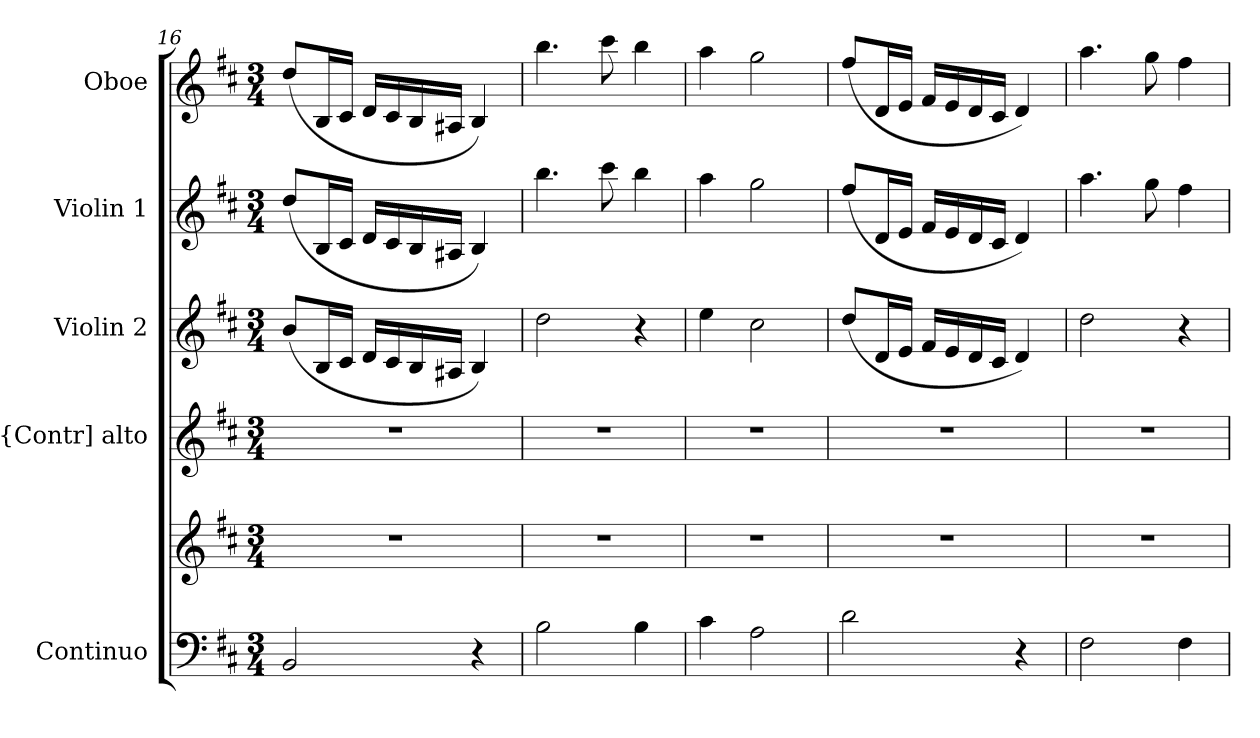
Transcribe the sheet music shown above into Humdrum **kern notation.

**kern	**kern	**kern	**kern	**kern	**kern
*part5	*part5	*part4	*part3	*part2	*part1
*staff6	*staff5	*staff4	*staff3	*staff2	*staff1
*I"Continuo	*	*I"{Contr] alto	*I"Violin 2	*I"Violin 1	*I"Oboe
*I'Cont.	*	*I'A.	*I'Vln. 2	*I'Vln. 1	*I'Ob.
*clefF4	*clefG2	*clefG2	*clefG2	*clefG2	*clefG2
*k[f#c#]	*k[f#c#]	*k[f#c#]	*k[f#c#]	*k[f#c#]	*k[f#c#]
*D:	*D:	*D:	*D:	*D:	*D:
*M3/4	*M3/4	*M3/4	*M3/4	*M3/4	*M3/4
=16	=16	=16	=16	=16	=16
!	!LO:N:vis=1	!LO:N:vis=1	!	!	!
2BBi/	2.r	2.r	(8bi/L	(8ddi/L	(8ddi/L
.	.	.	16Bi/L	16Bi/L	16Bi/L
.	.	.	16c#i/JJ	16c#i/JJ	16c#i/JJ
.	.	.	16di/LL	16di/LL	16di/LL
.	.	.	16c#i/	16c#i/	16c#i/
.	.	.	16Bi/	16Bi/	16Bi/
.	.	.	16A#Xi/JJ	16A#Xi/JJ	16A#Xi/JJ
4r	.	.	4Bi/)	4Bi/)	4Bi/)
=17	=17	=17	=17	=17	=17
!	!LO:N:vis=1	!LO:N:vis=1	!	!	!
2Bi\	2.r	2.r	2ddi\	4.bbi\	4.bbi\
.	.	.	.	8ccc#i\	8ccc#i\
4Bi\	.	.	4r	4bbi\	4bbi\
=18	=18	=18	=18	=18	=18
!	!LO:N:vis=1	!LO:N:vis=1	!	!	!
4c#i\	2.r	2.r	4eei\	4aai\	4aai\
2Ai\	.	.	2cc#i\	2ggi\	2ggi\
=19	=19	=19	=19	=19	=19
!	!LO:N:vis=1	!LO:N:vis=1	!	!	!
2di\	2.r	2.r	(8ddi/L	(8ff#i/L	(8ff#i/L
.	.	.	16di/L	16di/L	16di/L
.	.	.	16ei/JJ	16ei/JJ	16ei/JJ
.	.	.	16f#i/LL	16f#i/LL	16f#i/LL
.	.	.	16ei/	16ei/	16ei/
.	.	.	16di/	16di/	16di/
.	.	.	16c#i/JJ	16c#i/JJ	16c#i/JJ
4r	.	.	4di/)	4di/)	4di/)
=20	=20	=20	=20	=20	=20
!	!LO:N:vis=1	!LO:N:vis=1	!	!	!
2F#i\	2.r	2.r	2ddi\	4.aai\	4.aai\
.	.	.	.	8ggi\	8ggi\
4F#i\	.	.	4r	4ff#i\	4ff#i\
=	=	=	=	=	=
*-	*-	*-	*-	*-	*-
